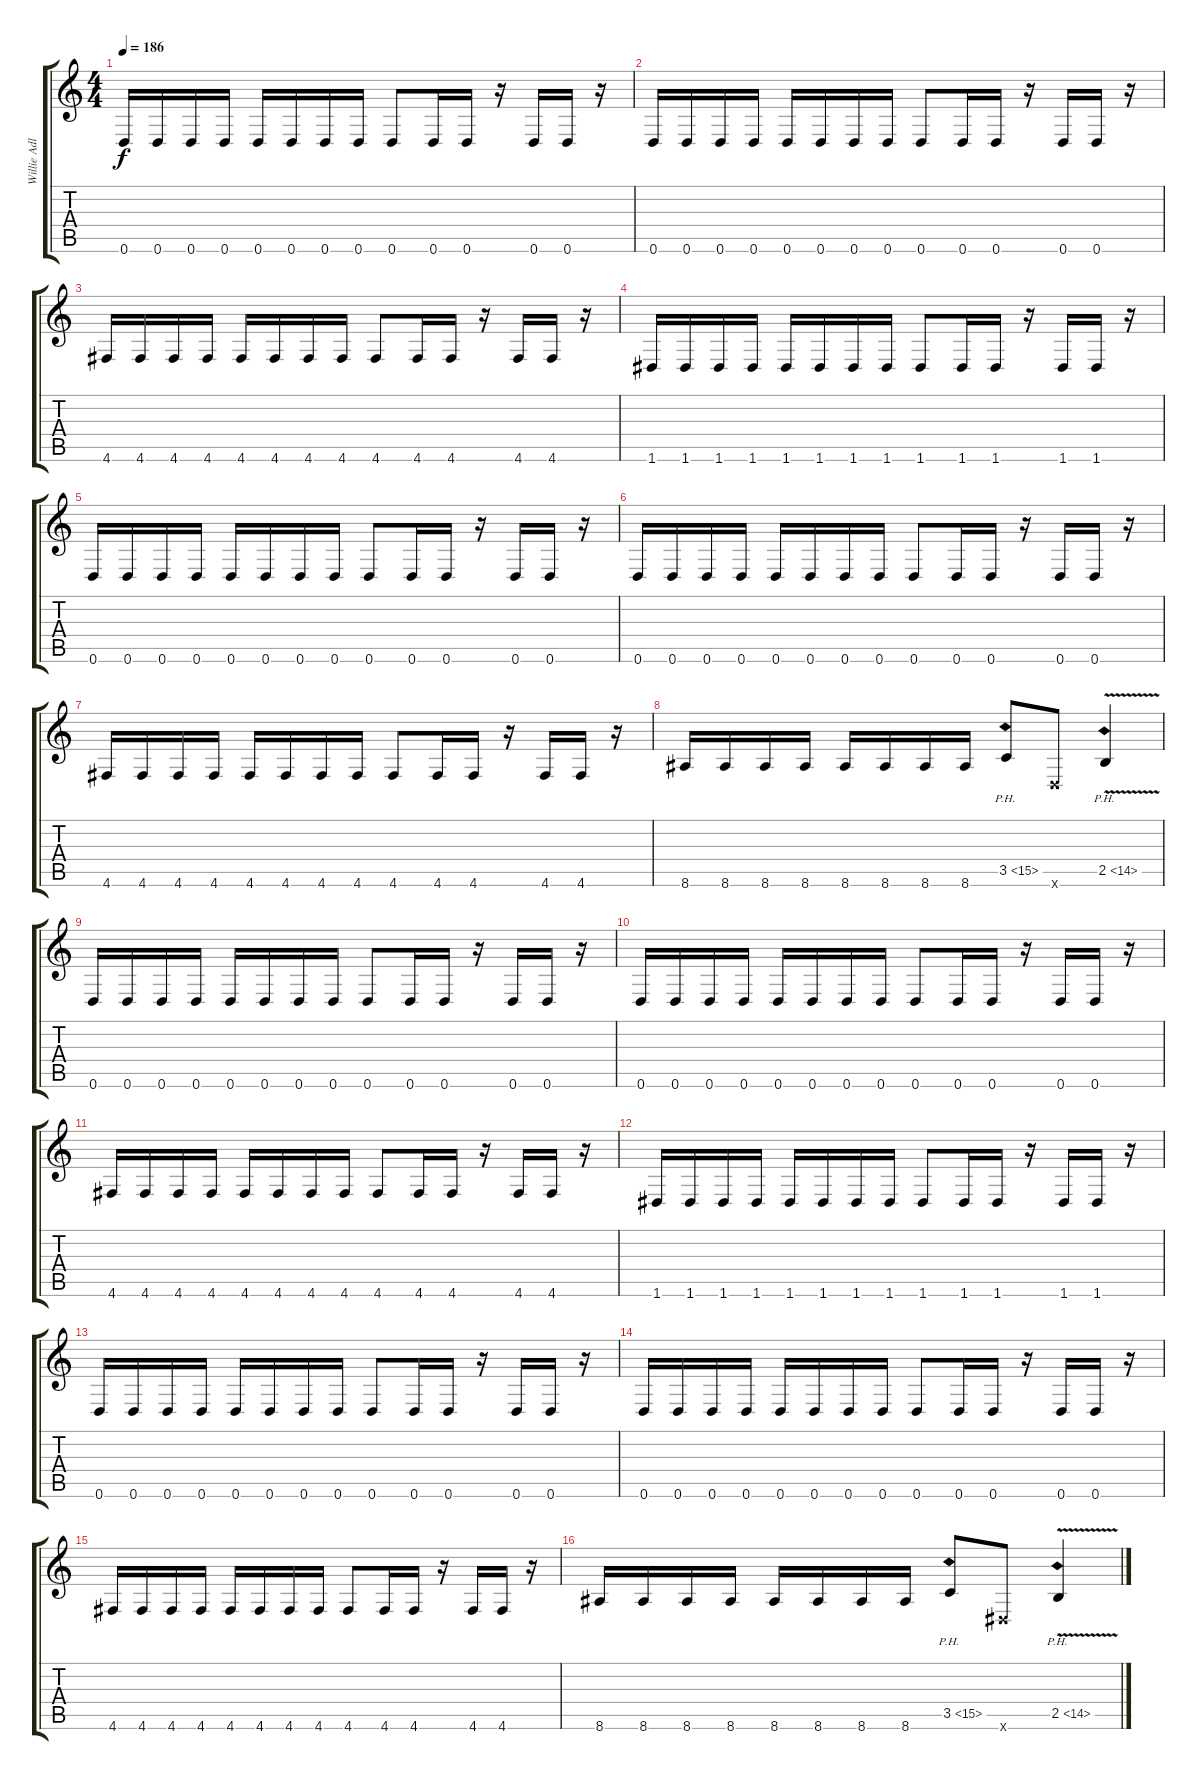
\track ("Willie Adler" "Willie Adl") {instrument distortionguitar}
\staff {score tabs}
\tuning (E4 B3 G3 D3 A2 D2) {hide}
\ts (4 4)
\tempo 186
\clef g2
\ks c
0.6.16{dy f} 0.6.16 0.6.16 0.6.16 0.6.16 0.6.16 0.6.16 0.6.16 0.6.8 0.6.16 0.6.16 r.16 0.6.16 0.6.16 r.16 |
0.6.16 0.6.16 0.6.16 0.6.16 0.6.16 0.6.16 0.6.16 0.6.16 0.6.8 0.6.16 0.6.16 r.16 0.6.16 0.6.16 r.16 |
4.6.16 4.6.16 4.6.16 4.6.16 4.6.16 4.6.16 4.6.16 4.6.16 4.6.8 4.6.16 4.6.16 r.16 4.6.16 4.6.16 r.16 |
1.6.16 1.6.16 1.6.16 1.6.16 1.6.16 1.6.16 1.6.16 1.6.16 1.6.8 1.6.16 1.6.16 r.16 1.6.16 1.6.16 r.16 |
0.6.16 0.6.16 0.6.16 0.6.16 0.6.16 0.6.16 0.6.16 0.6.16 0.6.8 0.6.16 0.6.16 r.16 0.6.16 0.6.16 r.16 |
0.6.16 0.6.16 0.6.16 0.6.16 0.6.16 0.6.16 0.6.16 0.6.16 0.6.8 0.6.16 0.6.16 r.16 0.6.16 0.6.16 r.16 |
4.6.16 4.6.16 4.6.16 4.6.16 4.6.16 4.6.16 4.6.16 4.6.16 4.6.8 4.6.16 4.6.16 r.16 4.6.16 4.6.16 r.16 |
8.6.16 8.6.16 8.6.16 8.6.16 8.6.16 8.6.16 8.6.16 8.6.16 3.5{ph 12}.8 0.6{x}.8 2.5{ph 12 v}.4 |
0.6.16 0.6.16 0.6.16 0.6.16 0.6.16 0.6.16 0.6.16 0.6.16 0.6.8 0.6.16 0.6.16 r.16 0.6.16 0.6.16 r.16 |
0.6.16 0.6.16 0.6.16 0.6.16 0.6.16 0.6.16 0.6.16 0.6.16 0.6.8 0.6.16 0.6.16 r.16 0.6.16 0.6.16 r.16 |
4.6.16 4.6.16 4.6.16 4.6.16 4.6.16 4.6.16 4.6.16 4.6.16 4.6.8 4.6.16 4.6.16 r.16 4.6.16 4.6.16 r.16 |
1.6.16 1.6.16 1.6.16 1.6.16 1.6.16 1.6.16 1.6.16 1.6.16 1.6.8 1.6.16 1.6.16 r.16 1.6.16 1.6.16 r.16 |
0.6.16 0.6.16 0.6.16 0.6.16 0.6.16 0.6.16 0.6.16 0.6.16 0.6.8 0.6.16 0.6.16 r.16 0.6.16 0.6.16 r.16 |
0.6.16 0.6.16 0.6.16 0.6.16 0.6.16 0.6.16 0.6.16 0.6.16 0.6.8 0.6.16 0.6.16 r.16 0.6.16 0.6.16 r.16 |
4.6.16 4.6.16 4.6.16 4.6.16 4.6.16 4.6.16 4.6.16 4.6.16 4.6.8 4.6.16 4.6.16 r.16 4.6.16 4.6.16 r.16 |
8.6.16 8.6.16 8.6.16 8.6.16 8.6.16 8.6.16 8.6.16 8.6.16 3.5{ph 12}.8 1.6{x}.8 2.5{ph 12 v}.4
